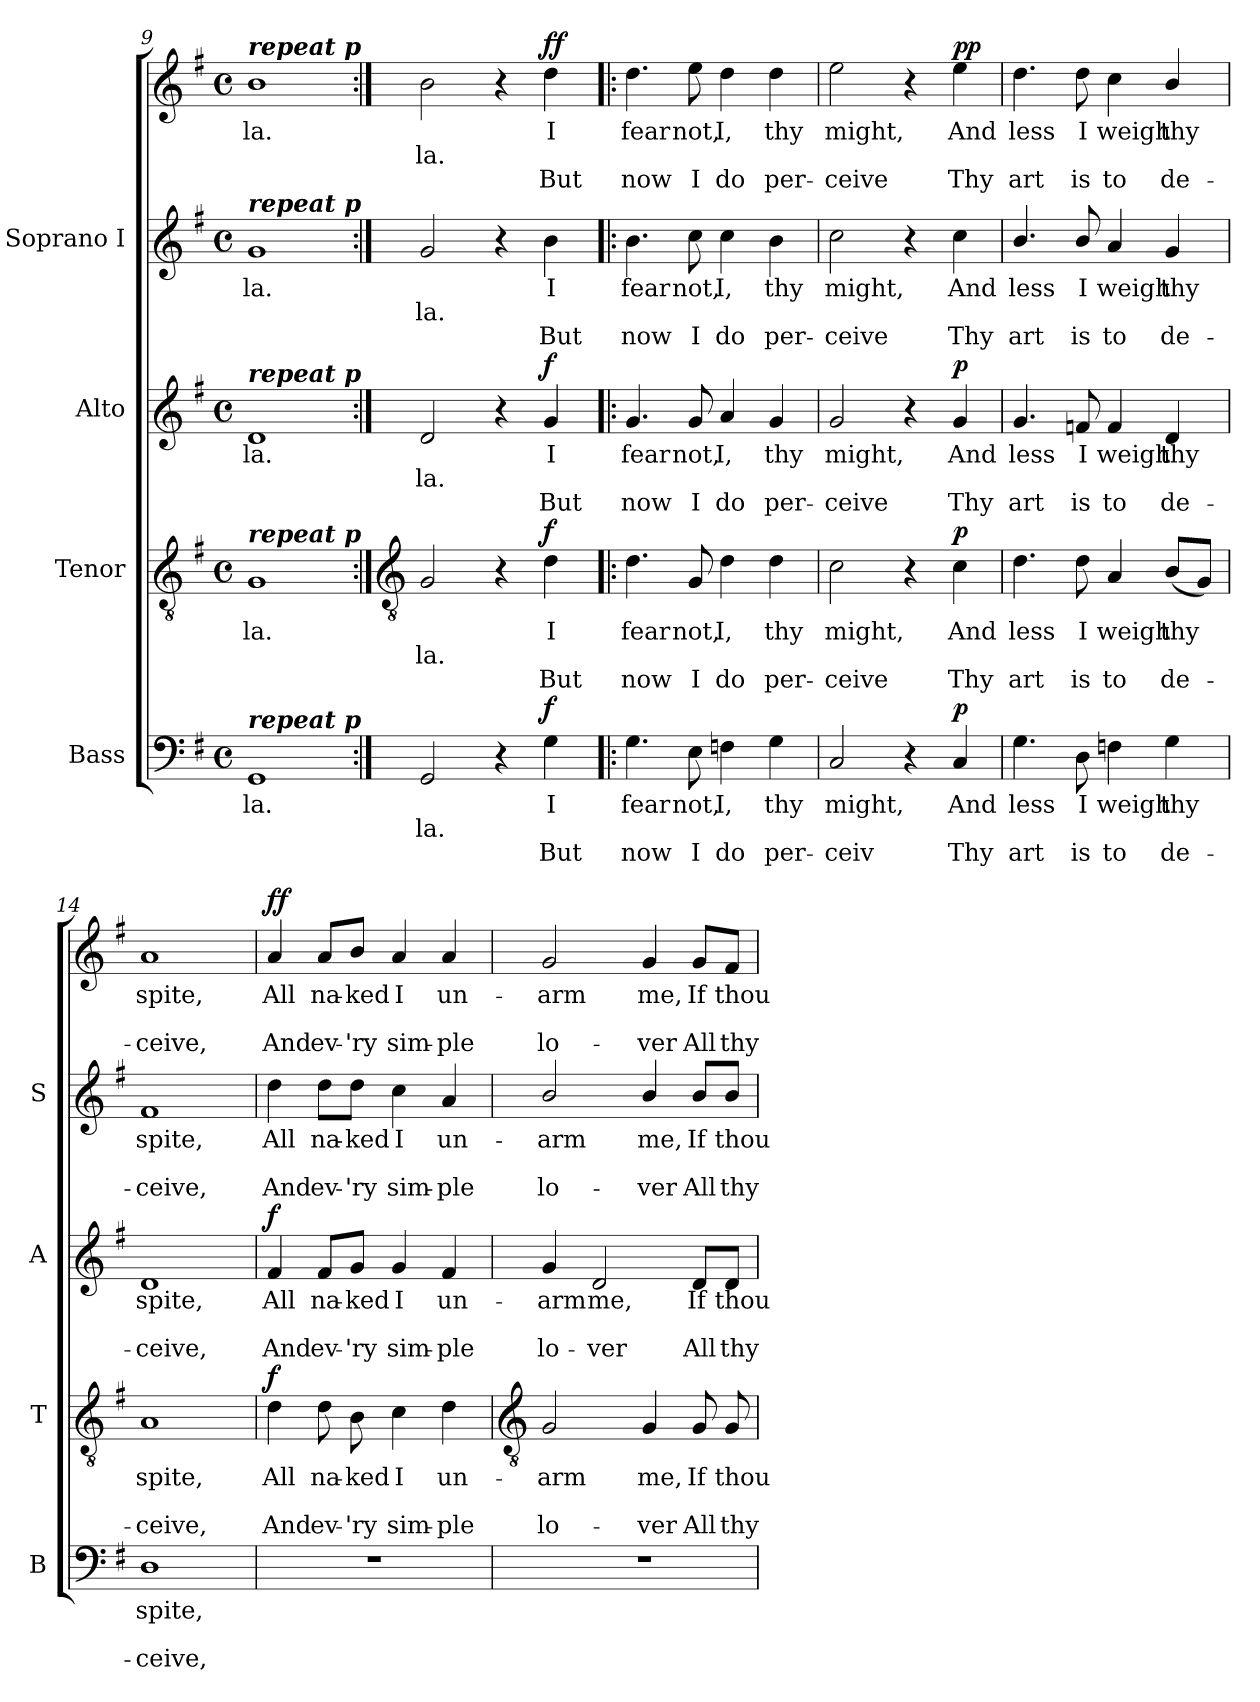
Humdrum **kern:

**kern	**text	**text	**text	**dynam	**kern	**text	**text	**text	**dynam	**kern	**text	**text	**text	**dynam	**kern	**text	**text	**text	**kern	**text	**text	**text	**dynam
*part4	*part4	*part4	*part4	*part4	*part3	*part3	*part3	*part3	*part3	*part2	*part2	*part2	*part2	*part2	*part1	*part1	*part1	*part1	*part1	*part1	*part1	*part1	*part1
*staff5	*staff5	*staff5	*staff5	*staff5	*staff4	*staff4	*staff4	*staff4	*staff4	*staff3	*staff3	*staff3	*staff3	*staff3	*staff2	*staff2	*staff2	*staff2	*staff1	*staff1	*staff1	*staff1	*staff1/2
*I"Bass	*	*	*	*	*I"Tenor	*	*	*	*	*I"Alto	*	*	*	*	*I"Soprano I	*	*	*	*	*	*	*	*
*I'B	*	*	*	*	*I'T	*	*	*	*	*I'A	*	*	*	*	*I'S	*	*	*	*	*	*	*	*
*clefF4	*	*	*	*	*clefGv2	*	*	*	*	*clefG2	*	*	*	*	*clefG2	*	*	*	*clefG2	*	*	*	*
*k[f#]	*	*	*	*	*k[f#]	*	*	*	*	*k[f#]	*	*	*	*	*k[f#]	*	*	*	*k[f#]	*	*	*	*
*G:	*	*	*	*	*G:	*	*	*	*	*G:	*	*	*	*	*G:	*	*	*	*G:	*	*	*	*
*M4/4	*	*	*	*	*M4/4	*	*	*	*	*M4/4	*	*	*	*	*M4/4	*	*	*	*M4/4	*	*	*	*
*met(c)	*	*	*	*	*met(c)	*	*	*	*	*met(c)	*	*	*	*	*met(c)	*	*	*	*met(c)	*	*	*	*
=9	=9	=9	=9	=9	=9	=9	=9	=9	=9	=9	=9	=9	=9	=9	=9	=9	=9	=9	=9	=9	=9	=9	=9
!	!	!	!	!	!	!	!	!	!	!	!	!	!	!	!	!	!	!	!LO:TX:a:Bi:t=repeat p	!	!	!	!
!	!	!	!	!	!	!	!	!	!	!	!	!	!	!	!LO:TX:a:Bi:t=repeat p	!	!	!	!	!	!	!	!
!	!	!	!	!	!	!	!	!	!	!LO:TX:a:Bi:t=repeat p	!	!	!	!	!	!	!	!	!	!	!	!	!
!	!	!	!	!	!LO:TX:a:Bi:t=repeat p	!	!	!	!	!	!	!	!	!	!	!	!	!	!	!	!	!	!
!LO:TX:a:Bi:t=repeat p	!	!	!	!	!	!	!	!	!	!	!	!	!	!	!	!	!	!	!	!	!	!	!
!	!LO:LY:b	!	!	!	!	!LO:LY:b	!	!	!	!	!LO:LY:b	!	!	!	!	!LO:LY:b	!	!	!	!LO:LY:b	!	!	!
1GG	la.	.	.	.	1G	la.	.	.	.	1d	la.	.	.	.	1g	la.	.	.	1b	la.	.	.	.
!!LO:LB:g=z
=10:|!	=10:|!	=10:|!	=10:|!	=10:|!	=10:|!	=10:|!	=10:|!	=10:|!	=10:|!	=10:|!	=10:|!	=10:|!	=10:|!	=10:|!	=10:|!	=10:|!	=10:|!	=10:|!	=10:|!	=10:|!	=10:|!	=10:|!	=10:|!
*	*	*	*	*	*clefGv2	*	*	*	*	*	*	*	*	*	*	*	*	*	*	*	*	*	*
!	!	!LO:LY:b	!	!	!	!	!LO:LY:b	!	!	!	!	!LO:LY:b	!	!	!	!	!LO:LY:b	!	!	!	!LO:LY:b	!	!
2GG	.	la.	.	.	2G	.	la.	.	.	2d	.	la.	.	.	2g	.	la.	.	2b	.	la.	.	.
4r	.	.	.	.	4r	.	.	.	.	4r	.	.	.	.	4r	.	.	.	4r	.	.	.	.
!	!LO:LY:b	!	!LO:LY:b	!LO:DY:b	!	!LO:LY:b	!	!LO:LY:b	!LO:DY:b	!	!LO:LY:b	!	!LO:LY:b	!LO:DY:b	!	!LO:LY:b	!	!LO:LY:b	!	!LO:LY:b	!	!LO:LY:b	!LO:DY:b=2
!	!	!	!	!	!	!	!	!	!	!	!	!	!	!	!	!	!	!	!	!	!	!	!LO:DY:n=1:b
4G	I	.	But	f	4d	I	.	But	f	4g	I	.	But	f	4b	I	.	But	4dd	I	.	But	f f
=11!|:	=11!|:	=11!|:	=11!|:	=11!|:	=11!|:	=11!|:	=11!|:	=11!|:	=11!|:	=11!|:	=11!|:	=11!|:	=11!|:	=11!|:	=11!|:	=11!|:	=11!|:	=11!|:	=11!|:	=11!|:	=11!|:	=11!|:	=11!|:
!	!LO:LY:b	!	!LO:LY:b	!	!	!LO:LY:b	!	!LO:LY:b	!	!	!LO:LY:b	!	!LO:LY:b	!	!	!LO:LY:b	!	!LO:LY:b	!	!LO:LY:b	!	!LO:LY:b	!
4.G	fear	.	now	.	4.d	fear	.	now	.	4.g	fear	.	now	.	4.b	-fear	.	now	4.dd	fear	.	now	.
!	!LO:LY:b	!	!LO:LY:b	!	!	!LO:LY:b	!	!LO:LY:b	!	!	!LO:LY:b	!	!LO:LY:b	!	!	!LO:LY:b	!	!LO:LY:b	!	!LO:LY:b	!	!LO:LY:b	!
8E	not,	.	I	.	8G	not,	.	I	.	8g	not,	.	I	.	8cc	not,	.	I	8ee	not,	.	I	.
!	!LO:LY:b	!	!LO:LY:b	!	!	!LO:LY:b	!	!LO:LY:b	!	!	!LO:LY:b	!	!LO:LY:b	!	!	!LO:LY:b	!	!LO:LY:b	!	!LO:LY:b	!	!LO:LY:b	!
4Fn	I,	.	do	.	4d	I,	.	do	.	4a/	I,	.	do	.	4cc	I,	.	do	4dd	I,	.	do	.
!	!LO:LY:b	!	!LO:LY:b	!	!	!LO:LY:b	!	!LO:LY:b	!	!	!LO:LY:b	!	!LO:LY:b	!	!	!LO:LY:b	!	!LO:LY:b	!	!LO:LY:b	!	!LO:LY:b	!
4G	thy	.	per-	.	4d	thy	.	per-	.	4g	thy	.	per-	.	4b	thy	.	per-	4dd	thy	.	per-	.
=12	=12	=12	=12	=12	=12	=12	=12	=12	=12	=12	=12	=12	=12	=12	=12	=12	=12	=12	=12	=12	=12	=12	=12
!	!LO:LY:b	!	!LO:LY:b	!	!	!LO:LY:b	!	!LO:LY:b	!	!	!LO:LY:b	!	!LO:LY:b	!	!	!LO:LY:b	!	!LO:LY:b	!	!LO:LY:b	!	!LO:LY:b	!
2C	-might,	.	ceiv	.	2c	-might,	.	ceive	.	2g	-might,	.	ceive	.	2cc	might,	.	ceive	2ee	-might,	.	ceive	.
4r	.	.	.	.	4r	.	.	.	.	4r	.	.	.	.	4r	.	.	.	4r	.	.	.	.
!	!LO:LY:b	!	!LO:LY:b	!LO:DY:b	!	!LO:LY:b	!	!LO:LY:b	!LO:DY:b	!	!LO:LY:b	!	!LO:LY:b	!LO:DY:b	!	!LO:LY:b	!	!LO:LY:b	!	!LO:LY:b	!	!LO:LY:b	!LO:DY:b=2
!	!	!	!	!	!	!	!	!	!	!	!	!	!	!	!	!	!	!	!	!	!	!	!LO:DY:n=1:b
4C	And	.	Thy	p	4c	And	.	Thy	p	4g	And	.	Thy	p	4cc	And	.	Thy	4ee	And	.	Thy	p p
=13	=13	=13	=13	=13	=13	=13	=13	=13	=13	=13	=13	=13	=13	=13	=13	=13	=13	=13	=13	=13	=13	=13	=13
!	!LO:LY:b	!	!LO:LY:b	!	!	!LO:LY:b	!	!LO:LY:b	!	!	!LO:LY:b	!	!LO:LY:b	!	!	!LO:LY:b	!	!LO:LY:b	!	!LO:LY:b	!	!LO:LY:b	!
4.G	less	.	art	.	4.d	less	.	art	.	4.g	less	.	art	.	4.b/	-less	.	art	4.dd	less	.	art	.
!	!LO:LY:b	!	!LO:LY:b	!	!	!LO:LY:b	!	!LO:LY:b	!	!	!LO:LY:b	!	!LO:LY:b	!	!	!LO:LY:b	!	!LO:LY:b	!	!LO:LY:b	!	!LO:LY:b	!
8D	I	.	is	.	8d	I	.	is	.	8fn	I	.	is	.	8b/	I	.	is	8dd	I	.	is	.
!	!LO:LY:b	!	!LO:LY:b	!	!	!LO:LY:b	!	!LO:LY:b	!	!	!LO:LY:b	!	!LO:LY:b	!	!	!LO:LY:b	!	!LO:LY:b	!	!LO:LY:b	!	!LO:LY:b	!
4Fn	weigh	.	to	.	4A	weigh	.	to	.	4f	weigh	.	to	.	4a/	weigh	.	to	4cc	weigh	.	to	.
!	!LO:LY:b	!	!LO:LY:b	!	!	!LO:LY:b	!	!LO:LY:b	!	!	!LO:LY:b	!	!LO:LY:b	!	!	!LO:LY:b	!	!LO:LY:b	!	!LO:LY:b	!	!LO:LY:b	!
4G	thy	.	de-	.	(<8BL	thy	.	de-	.	4d	thy	.	de-	.	4g	thy	.	de-	4b/	thy	.	de-	.
.	.	.	.	.	8GJ)	.	.	.	.	.	.	.	.	.	.	.	.	.	.	.	.	.	.
=14	=14	=14	=14	=14	=14	=14	=14	=14	=14	=14	=14	=14	=14	=14	=14	=14	=14	=14	=14	=14	=14	=14	=14
!	!LO:LY:b	!	!LO:LY:b	!	!	!LO:LY:b	!	!LO:LY:b	!	!	!LO:LY:b	!	!LO:LY:b	!	!	!LO:LY:b	!	!LO:LY:b	!	!LO:LY:b	!	!LO:LY:b	!
1D	-spite,	.	ceive,	.	1A	spite,	.	ceive,	.	1d	-spite,	.	ceive,	.	1f#	spite,	.	ceive,	1a	-spite,	.	ceive,	.
=15	=15	=15	=15	=15	=15	=15	=15	=15	=15	=15	=15	=15	=15	=15	=15	=15	=15	=15	=15	=15	=15	=15	=15
!	!	!	!	!	!	!LO:LY:b	!	!LO:LY:b	!LO:DY:b	!	!LO:LY:b	!	!LO:LY:b	!LO:DY:b	!	!LO:LY:b	!	!LO:LY:b	!	!LO:LY:b	!	!LO:LY:b	!LO:DY:b=2
!	!	!	!	!	!	!	!	!	!	!	!	!	!	!	!	!	!	!	!	!	!	!	!LO:DY:n=1:b
1r	.	.	.	.	4d	All	.	And	f	4f#	All	.	And	f	4dd	All	.	And	4a	All	.	And	f f
!	!	!	!	!	!	!LO:LY:b	!	!LO:LY:b	!	!	!LO:LY:b	!	!LO:LY:b	!	!	!LO:LY:b	!	!LO:LY:b	!	!LO:LY:b	!	!LO:LY:b	!
.	.	.	.	.	8d	na-	.	-ev-	.	8f#/L	na-	.	-ev-	.	8dd\L	na-	.	-ev-	8a/L	na-	.	-ev-	.
!	!	!	!	!	!	!LO:LY:b	!	!LO:LY:b	!	!	!LO:LY:b	!	!LO:LY:b	!	!	!LO:LY:b	!	!LO:LY:b	!	!LO:LY:b	!	!LO:LY:b	!
.	.	.	.	.	8B	-ked	.	'ry	.	8g/J	-ked	.	'ry	.	8dd\J	-ked	.	'ry	8b/J	-ked	.	'ry	.
!	!	!	!	!	!	!LO:LY:b	!	!LO:LY:b	!	!	!LO:LY:b	!	!LO:LY:b	!	!	!LO:LY:b	!	!LO:LY:b	!	!LO:LY:b	!	!LO:LY:b	!
.	.	.	.	.	4c	I	.	sim-	.	4g	I	.	sim-	.	4cc	I	.	sim-	4a/	I	.	sim-	.
!	!	!	!	!	!	!LO:LY:b	!	!LO:LY:b	!	!	!LO:LY:b	!	!LO:LY:b	!	!	!LO:LY:b	!	!LO:LY:b	!	!LO:LY:b	!	!LO:LY:b	!
.	.	.	.	.	4d	-un-	.	-ple	.	4f#	-un-	.	-ple	.	4a	-un-	.	-ple	4a/	-un-	.	-ple	.
!!LO:LB:g=z
=16	=16	=16	=16	=16	=16	=16	=16	=16	=16	=16	=16	=16	=16	=16	=16	=16	=16	=16	=16	=16	=16	=16	=16
*	*	*	*	*	*clefGv2	*	*	*	*	*	*	*	*	*	*	*	*	*	*	*	*	*	*
!	!	!	!	!	!	!LO:LY:b	!	!LO:LY:b	!	!	!LO:LY:b	!	!LO:LY:b	!	!	!LO:LY:b	!	!LO:LY:b	!	!LO:LY:b	!	!LO:LY:b	!
1r	.	.	.	.	2G	arm	.	lo-	.	4g	arm	.	lo-	.	2b/	arm	.	lo-	2g	arm	.	lo-	.
!	!	!	!	!	!	!	!	!	!	!	!LO:LY:b	!	!LO:LY:b	!	!	!	!	!	!	!	!	!	!
.	.	.	.	.	.	.	.	.	.	2d	-me,	.	ver	.	.	.	.	.	.	.	.	.	.
!	!	!	!	!	!	!LO:LY:b	!	!LO:LY:b	!	!	!	!	!	!	!	!LO:LY:b	!	!LO:LY:b	!	!LO:LY:b	!	!LO:LY:b	!
.	.	.	.	.	4G	-me,	.	ver	.	.	.	.	.	.	4b/	-me,	.	ver	4g	-me,	.	ver	.
!	!	!	!	!	!	!LO:LY:b	!	!LO:LY:b	!	!	!LO:LY:b	!	!LO:LY:b	!	!	!LO:LY:b	!	!LO:LY:b	!	!LO:LY:b	!	!LO:LY:b	!
.	.	.	.	.	8G	If	.	All	.	8d/L	If	.	All	.	8b/L	If	.	All	8g/L	If	.	All	.
!	!	!	!	!	!	!LO:LY:b	!	!LO:LY:b	!	!	!LO:LY:b	!	!LO:LY:b	!	!	!LO:LY:b	!	!LO:LY:b	!	!LO:LY:b	!	!LO:LY:b	!
.	.	.	.	.	8G	thou	.	thy	.	8d/J	thou	.	thy	.	8b/J	thou	.	thy	8f#/J	thou	.	thy	.
=	=	=	=	=	=	=	=	=	=	=	=	=	=	=	=	=	=	=	=	=	=	=	=
*-	*-	*-	*-	*-	*-	*-	*-	*-	*-	*-	*-	*-	*-	*-	*-	*-	*-	*-	*-	*-	*-	*-	*-
